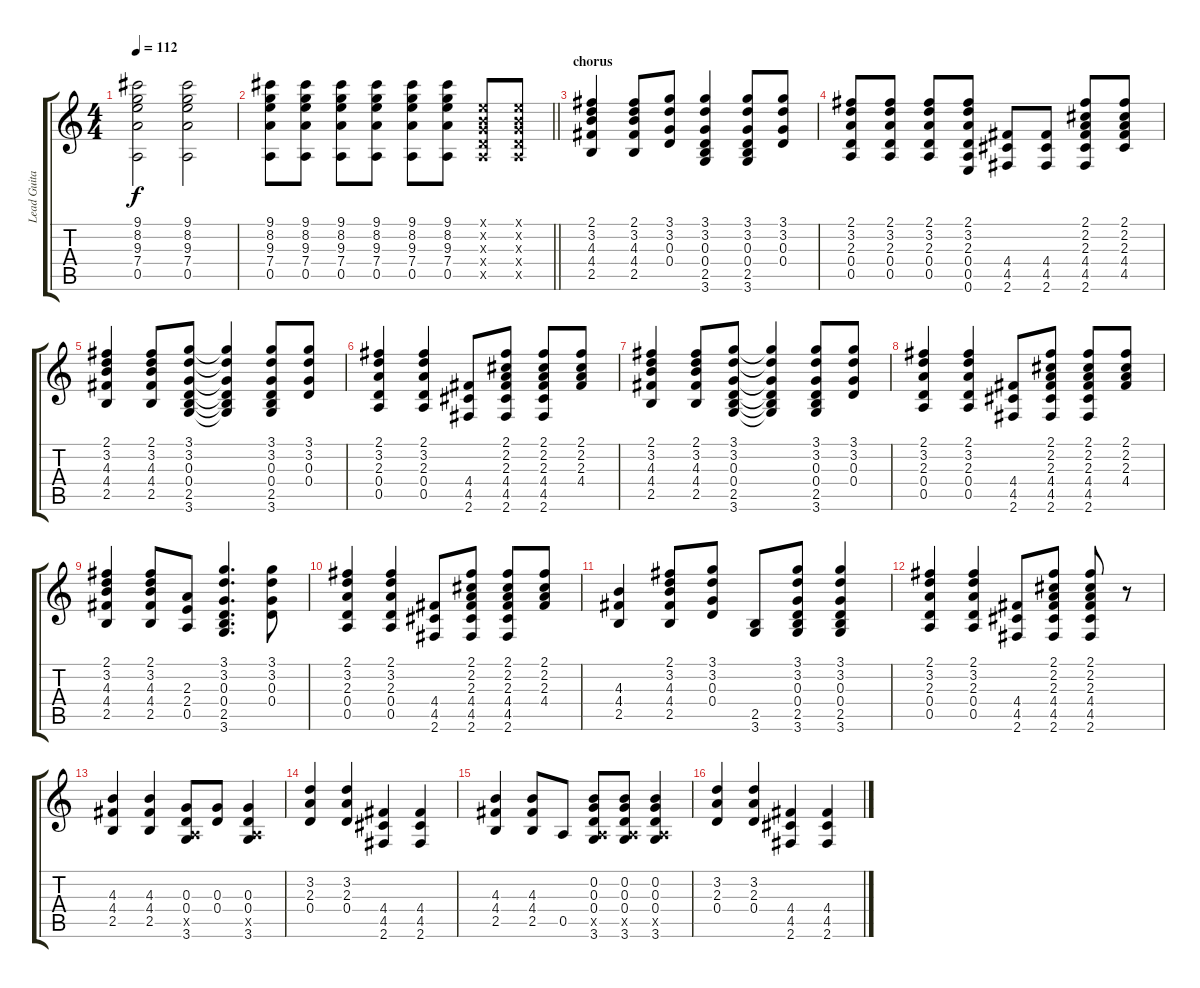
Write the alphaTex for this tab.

\track ("Lead Guitar" "Lead Guita") {instrument overdrivenguitar}
\staff {score tabs}
\tuning (E4 B3 G3 D3 A2 E2) {hide}
\ts (4 4)
\tempo 112
\clef g2
\ks c
(9.1 8.2 9.3 7.4 0.5).2{dy f} (9.1 8.2 9.3 7.4 0.5).2 |
\barLineRight lightlight
(9.1 8.2 9.3 7.4 0.5).8 (9.1 8.2 9.3 7.4 0.5).8 (9.1 8.2 9.3 7.4 0.5).8 (9.1 8.2 9.3 7.4 0.5).8 (9.1 8.2 9.3 7.4 0.5).8 (9.1 8.2 9.3 7.4 0.5).8 (0.1{x} 0.2{x} 0.3{x} 0.4{x} 0.5{x}).8 (0.1{x} 0.2{x} 0.3{x} 0.4{x} 0.5{x}).8 |
\section ("" "chorus")
(2.1 3.2 4.3 4.4 2.5).4 (2.1 3.2 4.3 4.4 2.5).8 (3.1 3.2 0.3 0.4).8 (3.1 3.2 0.3 0.4 2.5 3.6).4 (3.1 3.2 0.3 0.4 2.5 3.6).8 (3.1 3.2 0.3 0.4).8 |
(2.1 3.2 2.3 0.4 0.5).8 (2.1 3.2 2.3 0.4 0.5).8 (2.1 3.2 2.3 0.4 0.5).8 (2.1 3.2 2.3 0.4 0.5 0.6).8 (4.4 4.5 2.6).8 (4.4 4.5 2.6).8 (2.1 2.2 2.3 4.4 4.5 2.6).8 (2.1 2.2 2.3 4.4 4.5).8 |
(2.1 3.2 4.3 4.4 2.5).4 (2.1 3.2 4.3 4.4 2.5).8 (3.1 3.2 0.3 0.4 2.5 3.6).8 (3.1{t} 3.2{t} 0.3{t} 0.4{t} 2.5{t} 3.6{t}).4 (3.1 3.2 0.3 0.4 2.5 3.6).8 (3.1 3.2 0.3 0.4).8 |
(2.1 3.2 2.3 0.4 0.5).4 (2.1 3.2 2.3 0.4 0.5).4 (4.4 4.5 2.6).8 (2.1 2.2 2.3 4.4 4.5 2.6).8 (2.1 2.2 2.3 4.4 4.5 2.6).8 (2.1 2.2 2.3 4.4).8 |
(2.1 3.2 4.3 4.4 2.5).4 (2.1 3.2 4.3 4.4 2.5).8 (3.1 3.2 0.3 0.4 2.5 3.6).8 (3.1{t} 3.2{t} 0.3{t} 0.4{t} 2.5{t} 3.6{t}).4 (3.1 3.2 0.3 0.4 2.5 3.6).8 (3.1 3.2 0.3 0.4).8 |
(2.1 3.2 2.3 0.4 0.5).4 (2.1 3.2 2.3 0.4 0.5).4 (4.4 4.5 2.6).8 (2.1 2.2 2.3 4.4 4.5 2.6).8 (2.1 2.2 2.3 4.4 4.5 2.6).8 (2.1 2.2 2.3 4.4).8 |
(2.1 3.2 4.3 4.4 2.5).4 (2.1 3.2 4.3 4.4 2.5).8 (2.3 2.4 0.5).8 (3.1 3.2 0.3 0.4 2.5 3.6).4{d} (3.1 3.2 0.3 0.4).8 |
(2.1 3.2 2.3 0.4 0.5).4 (2.1 3.2 2.3 0.4 0.5).4 (4.4 4.5 2.6).8 (2.1 2.2 2.3 4.4 4.5 2.6).8 (2.1 2.2 2.3 4.4 4.5 2.6).8 (2.1 2.2 2.3 4.4).8 |
(4.3 4.4 2.5).4 (2.1 3.2 4.3 4.4 2.5).8 (3.1 3.2 0.3 0.4).8 (2.5 3.6).8 (3.1 3.2 0.3 0.4 2.5 3.6).8 (3.1 3.2 0.3 0.4 2.5 3.6).4 |
(2.1 3.2 2.3 0.4 0.5).4 (2.1 3.2 2.3 0.4 0.5).4 (4.4 4.5 2.6).8 (2.1 2.2 2.3 4.4 4.5 2.6).8 (2.1 2.2 2.3 4.4 4.5 2.6).8 r.8 |
(4.3 4.4 2.5).4 (4.3 4.4 2.5).4 (0.3 0.4 0.5{x} 3.6).8 (0.3 0.4).8 (0.3 0.4 0.5{x} 3.6).4 |
(3.2 2.3 0.4).4 (3.2 2.3 0.4).4 (4.4 4.5 2.6).4 (4.4 4.5 2.6).4 |
(4.3 4.4 2.5).4 (4.3 4.4 2.5).8 0.5.8 (0.2 0.3 0.4 0.5{x} 3.6).8 (0.2 0.3 0.4 0.5{x} 3.6).8 (0.2 0.3 0.4 0.5{x} 3.6).4 |
(3.2 2.3 0.4).4 (3.2 2.3 0.4).4 (4.4 4.5 2.6).4 (4.4 4.5 2.6).4
